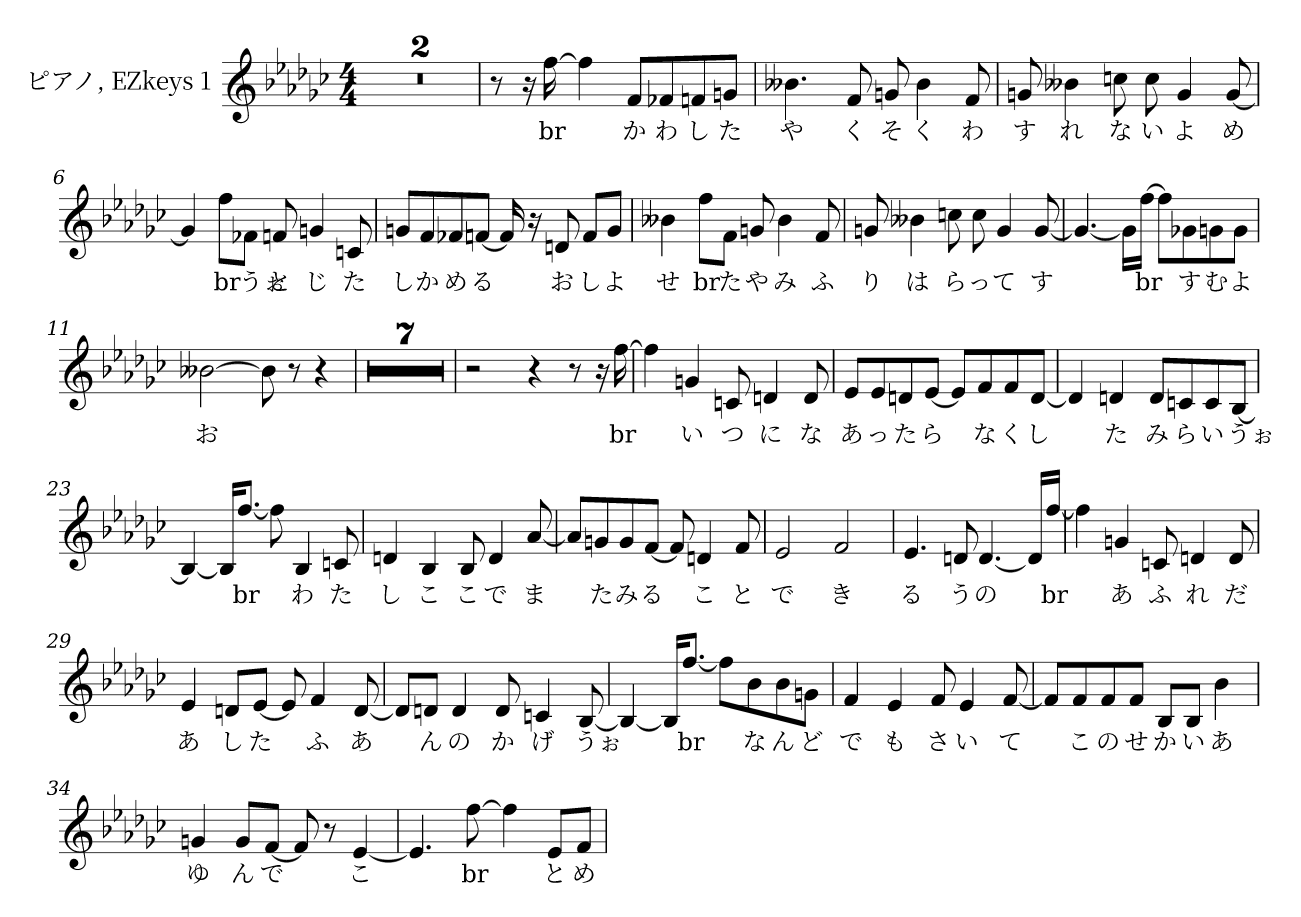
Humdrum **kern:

**kern	**text
*part1	*part1
*staff1	*staff1
*I"ピアノ, EZkeys 1	*
*clefG2	*
*k[b-e-a-d-g-c-]	*
*M4/4	*
*MM175	*
=1	=1
1r	.
=2	=2
1r	.
=3	=3
8r	.
16r	.
!	!LO:LY:b
[16ff\	br
4ff\]	.
!	!LO:LY:b
8f/L	か
!	!LO:LY:b
8f-X/	わ
!	!LO:LY:b
8fn/	し
!	!LO:LY:b
8gn/J	た
=4	=4
!	!LO:LY:b
4.b--X\	や
!	!LO:LY:b
8f/	く
!	!LO:LY:b
8gn/	そ
!	!LO:LY:b
4b--\	く
!	!LO:LY:b
8f/	わ
=5	=5
!	!LO:LY:b
8gn/	す
!	!LO:LY:b
4b--X\	れ
!	!LO:LY:b
8ccn\	な
!	!LO:LY:b
8cc\	い
!	!LO:LY:b
4g/	よ
!	!LO:LY:b
[8g/	め
!!LO:LB:g=z
=6	=6
4g/]	.
!	!LO:LY:b
8ff\L	br
!	!LO:LY:b
8f-X\J	うぉ
!	!LO:LY:b
8fn/	と
!	!LO:LY:b
4gn/	じ
!	!LO:LY:b
8cn/	た
=7	=7
!	!LO:LY:b
8gn/L	し
!	!LO:LY:b
8f/	か
!	!LO:LY:b
8f-X/	め
!	!LO:LY:b
[8fn/J	る
16f/]	.
16r	.
!	!LO:LY:b
8dn/	お
!	!LO:LY:b
8f/L	し
!	!LO:LY:b
8g/J	よ
=8	=8
!	!LO:LY:b
4b--X\	せ
!	!LO:LY:b
8ff\L	br
!	!LO:LY:b
8f\J	た
!	!LO:LY:b
8gn/	や
!	!LO:LY:b
4b--\	み
!	!LO:LY:b
8f/	ふ
!!LO:LB:g=z
=9	=9
!	!LO:LY:b
8gn/	り
!	!LO:LY:b
4b--X\	は
!	!LO:LY:b
8ccn\	ら
!	!LO:LY:b
8cc\	っ
!	!LO:LY:b
4g/	て
!	!LO:LY:b
[8g/	す
=10	=10
4.g/_	.
16g\LL]	.
!	!LO:LY:b
[16ff\JJ	br
8ff\L]	.
!	!LO:LY:b
8g-X\	す
!	!LO:LY:b
8gn\	む
!	!LO:LY:b
8g\J	よ
=11	=11
!	!LO:LY:b
[2b--X\	お
8b--\]	.
8r	.
4r	.
=12	=12
1r	.
=13	=13
1r	.
=14	=14
1r	.
=15	=15
1r	.
=16	=16
1r	.
=17	=17
1r	.
!!LO:LB:g=z
=18	=18
1r	.
=19	=19
2r	.
4r	.
8r	.
16r	.
!	!LO:LY:b
[16ff\	br
=20	=20
4ff\]	.
!	!LO:LY:b
4gn/	い
!	!LO:LY:b
8cn/	つ
!	!LO:LY:b
4dn/	に
!	!LO:LY:b
8d/	な
=21	=21
!	!LO:LY:b
8e-/L	あ
!	!LO:LY:b
8e-/	っ
!	!LO:LY:b
8dn/	た
!	!LO:LY:b
[8e-/J	ら
8e-/L]	.
!	!LO:LY:b
8f/	な
!	!LO:LY:b
8f/	く
!	!LO:LY:b
[8d/J	し
=22	=22
4d/]	.
!	!LO:LY:b
4dn/	た
!	!LO:LY:b
8d/L	み
!	!LO:LY:b
8cn/	ら
!	!LO:LY:b
8c/	い
!	!LO:LY:b
[8B-/J	うぉ
!!LO:LB:g=z
=23	=23
4B-/_	.
16B-/KL]	.
!	!LO:LY:b
[8.ff/J	br
8ff\]	.
!	!LO:LY:b
4B-/	わ
!	!LO:LY:b
8cn/	た
=24	=24
!	!LO:LY:b
4dn/	し
!	!LO:LY:b
4B-/	こ
!	!LO:LY:b
8B-/	こ
!	!LO:LY:b
4d/	で
!	!LO:LY:b
[8a-/	ま
=25	=25
8a-/L]	.
!	!LO:LY:b
8gn/	た
!	!LO:LY:b
8g/	み
!	!LO:LY:b
[8f/J	る
8f/]	.
!	!LO:LY:b
4dn/	こ
!	!LO:LY:b
8f/	と
=26	=26
!	!LO:LY:b
2e-/	で
!	!LO:LY:b
2f/	き
=27	=27
!	!LO:LY:b
4.e-/	る
!	!LO:LY:b
8dn/	う
!	!LO:LY:b
[4.d/	の
16d/LL]	.
!	!LO:LY:b
[16ff/JJ	br
!!LO:LB:g=z
=28	=28
4ff\]	.
!	!LO:LY:b
4gn/	あ
!	!LO:LY:b
8cn/	ふ
!	!LO:LY:b
4dn/	れ
!	!LO:LY:b
8d/	だ
=29	=29
!	!LO:LY:b
4e-/	あ
!	!LO:LY:b
8dn/L	し
!	!LO:LY:b
[8e-/J	た
8e-/]	.
!	!LO:LY:b
4f/	ふ
!	!LO:LY:b
[8d/	あ
=30	=30
8d/L]	.
!	!LO:LY:b
8dn/J	ん
!	!LO:LY:b
4d/	の
!	!LO:LY:b
8d/	か
!	!LO:LY:b
4cn/	げ
!	!LO:LY:b
[8B-/	うぉ
=31	=31
4B-/_	.
16B-/KL]	.
!	!LO:LY:b
[8.ff/J	br
8ff\L]	.
!	!LO:LY:b
8b-\	な
!	!LO:LY:b
8b-\	ん
!	!LO:LY:b
8gn\J	ど
!!LO:LB:g=z
=32	=32
!	!LO:LY:b
4f/	で
!	!LO:LY:b
4e-/	も
!	!LO:LY:b
8f/	さ
!	!LO:LY:b
4e-/	い
!	!LO:LY:b
[8f/	て
=33	=33
8f/L]	.
!	!LO:LY:b
8f/	こ
!	!LO:LY:b
8f/	の
!	!LO:LY:b
8f/J	せ
!	!LO:LY:b
8B-/L	か
!	!LO:LY:b
8B-/J	い
!	!LO:LY:b
4b-\	あ
=34	=34
!	!LO:LY:b
4gn/	ゆ
!	!LO:LY:b
8g/L	ん
!	!LO:LY:b
[8f/J	で
8f/]	.
8r	.
!	!LO:LY:b
[4e-/	こ
=35	=35
4.e-/]	.
!	!LO:LY:b
[8ff\	br
4ff\]	.
!	!LO:LY:b
8e-/L	と
!	!LO:LY:b
8f/J	め
=	=
*-	*-
